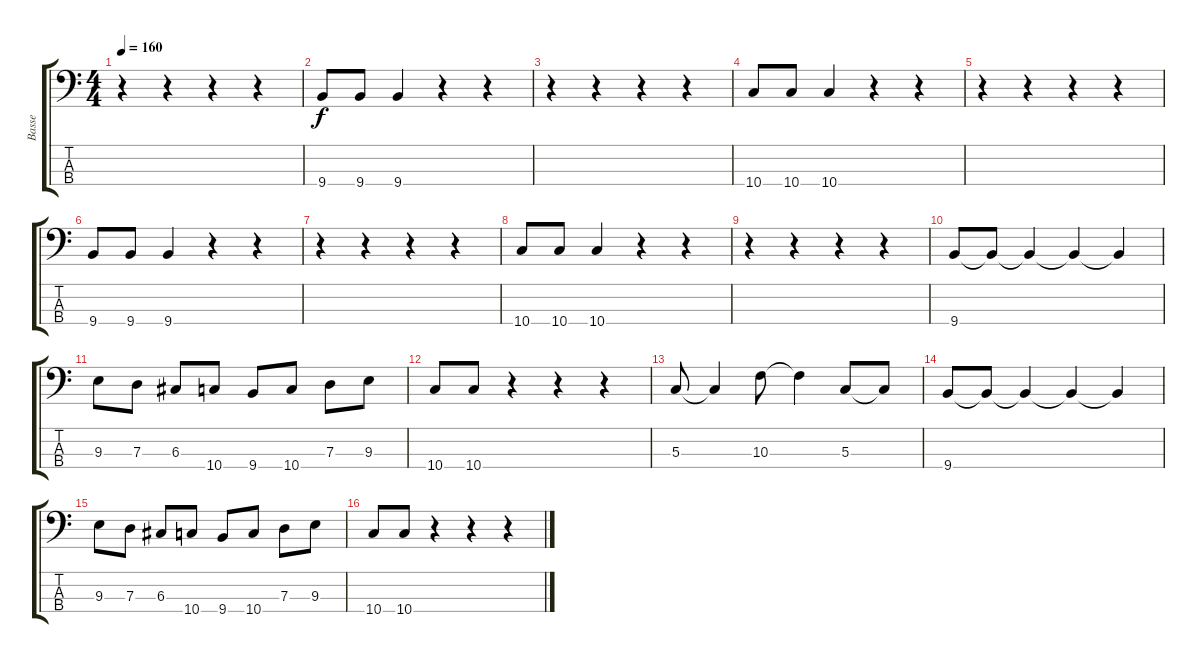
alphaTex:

\track ("Basse" "Basse") {instrument electricbasspick}
\staff {score tabs}
\tuning (F2 C2 G1 D1) {hide}
\ts (4 4)
\tempo 160
\clef f4
\ks c
r.4{dy f} r.4 r.4 r.4 |
9.4.8 9.4.8 9.4.4 r.4 r.4 |
r.4 r.4 r.4 r.4 |
10.4.8 10.4.8 10.4.4 r.4 r.4 |
r.4 r.4 r.4 r.4 |
9.4.8 9.4.8 9.4.4 r.4 r.4 |
r.4 r.4 r.4 r.4 |
10.4.8 10.4.8 10.4.4 r.4 r.4 |
r.4 r.4 r.4 r.4 |
9.4.8 9.4{t}.8 9.4{t}.4 9.4{t}.4 9.4{t}.4 |
9.3.8 7.3.8 6.3.8 10.4.8 9.4.8 10.4.8 7.3.8 9.3.8 |
10.4.8 10.4.8 r.4 r.4 r.4 |
5.3.8 5.3{t}.4 10.3.8 10.3{t}.4 5.3.8 5.3{t}.8 |
9.4.8 9.4{t}.8 9.4{t}.4 9.4{t}.4 9.4{t}.4 |
9.3.8 7.3.8 6.3.8 10.4.8 9.4.8 10.4.8 7.3.8 9.3.8 |
10.4.8 10.4.8 r.4 r.4 r.4
